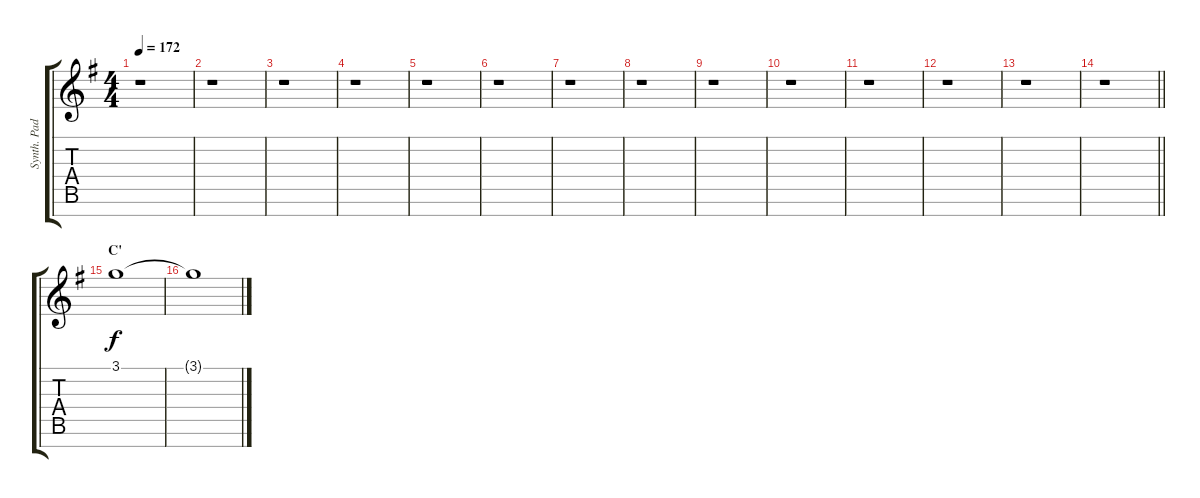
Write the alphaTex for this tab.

\track ("Synth. Pad I" "Synth. Pad") {instrument pad2warm}
\staff {score tabs}
\tuning (E5 B4 G4 D4 A3 E3 B2) {hide}
\ts (4 4)
\tempo 172
\clef g2
\ks g
r.1{dy f} |
r.1 |
r.1 |
r.1 |
r.1 |
r.1 |
r.1 |
r.1 |
r.1 |
r.1 |
r.1 |
r.1 |
r.1 |
\barLineRight lightlight
r.1 |
\section ("" "C'")
3.1.1 |
3.1{t}.1
